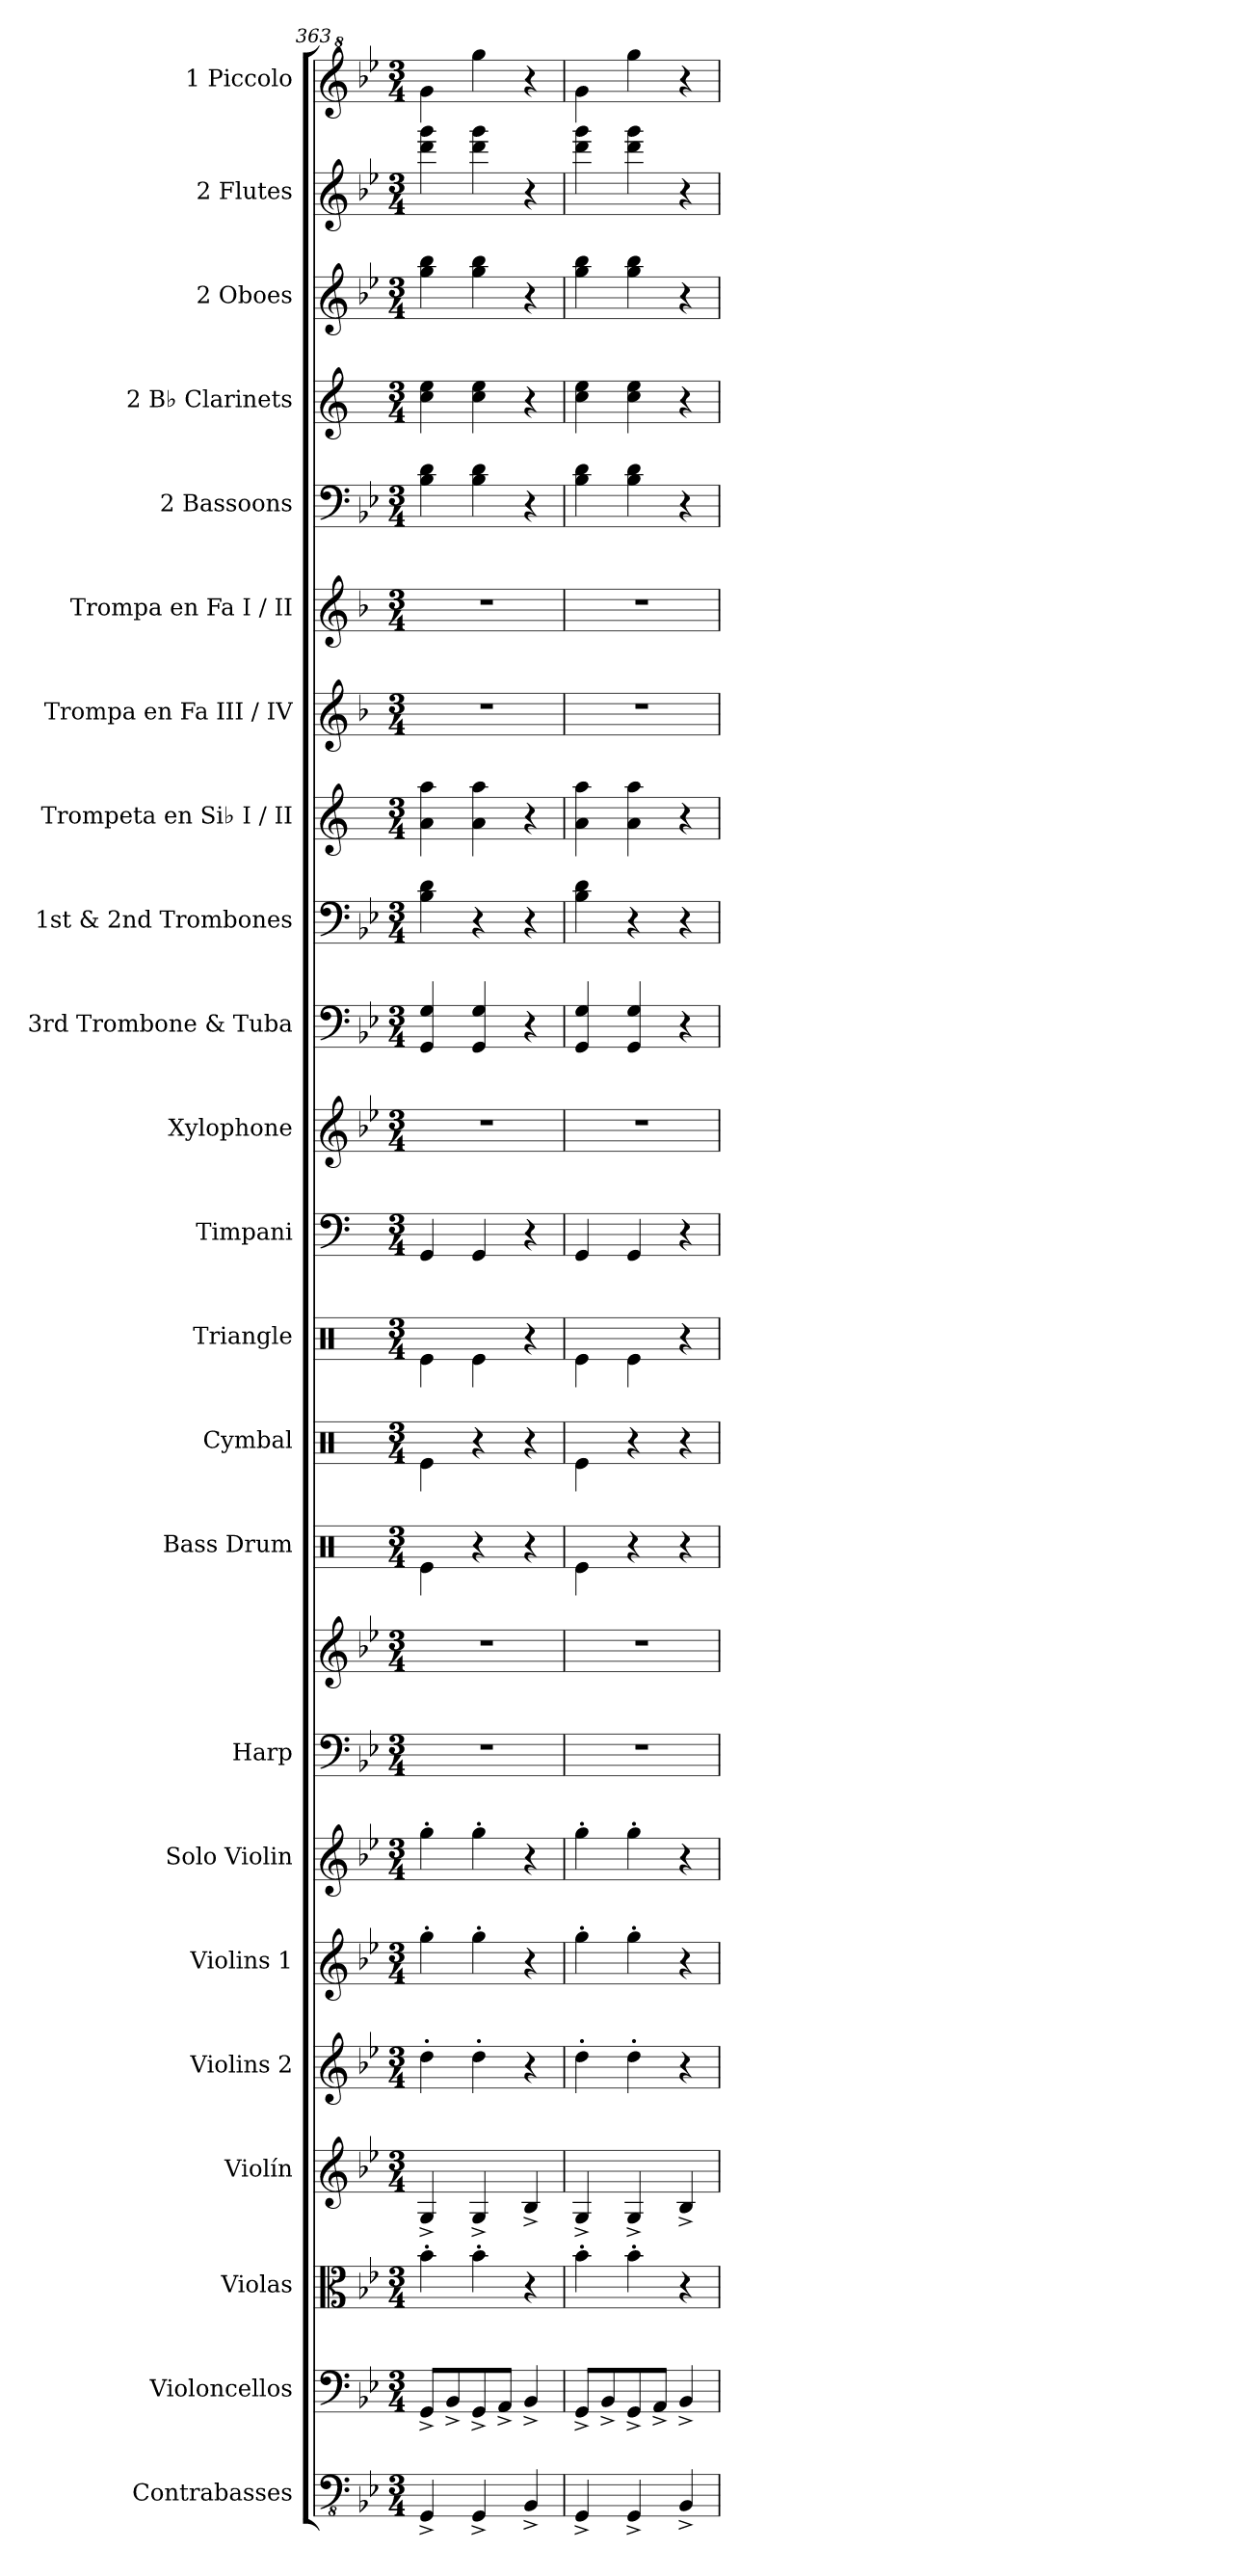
**kern	**kern	**kern	**kern	**kern	**kern	**kern	**kern	**kern	**kern	**kern	**kern	**kern	**kern	**kern	**kern	**kern	**kern	**kern	**kern	**kern	**kern	**kern	**kern
*part23	*part22	*part21	*part20	*part19	*part18	*part17	*part16	*part16	*part15	*part14	*part13	*part12	*part11	*part10	*part9	*part8	*part7	*part6	*part5	*part4	*part3	*part2	*part1
*staff24	*staff23	*staff22	*staff21	*staff20	*staff19	*staff18	*staff17	*staff16	*staff15	*staff14	*staff13	*staff12	*staff11	*staff10	*staff9	*staff8	*staff7	*staff6	*staff5	*staff4	*staff3	*staff2	*staff1
*I"Contrabasses	*I"Violoncellos	*I"Violas	*I"Violín	*I"Violins 2	*I"Violins 1	*I"Solo Violin	*I"Harp	*	*I"Bass Drum	*I"Cymbal	*I"Triangle	*I"Timpani	*I"Xylophone	*I"3rd Trombone     &amp; Tuba	*I"1st &amp; 2nd Trombones	*I"Trompeta en Si♭  I / II	*I"Trompa en Fa   III / IV	*I"Trompa en Fa I / II	*I"2 Bassoons	*I"2 B♭ Clarinets	*I"2 Oboes	*I"2 Flutes	*I"1 Piccolo
*I'Cbs.	*I'Vlcs.	*I'Vlas.	*I'Vln.	*I'Vlns. 2	*I'Vlns. 1	*I'S. Vln.	*I'Hrp.	*	*I'B. Dr.	*I'Cym.	*I'Trgl.	*I'Timp.	*I'Xyl.	*I'3rd Trb. &amp; Tba.	*I'1st &amp; 2nd    Trbs.	*I'Tpt. Si♭  I / II	*I'Trmp. Fa   III / IV	*I'Trmp. Fa I / II	*I'2 Bsns.	*I'2 B♭ Cls.	*I'2 Obs.	*I'2 Fls.	*I'1 Picc.
*clefFv4	*clefF4	*clefC3	*clefG2	*clefG2	*clefG2	*clefG2	*clefF4	*clefG2	*clefX	*clefX	*clefX	*clefF4	*clefG2	*clefF4	*clefF4	*clefG2	*clefG2	*clefG2	*clefF4	*clefG2	*clefG2	*clefG2	*clefG^2
*	*	*	*	*	*	*	*	*	*	*	*	*	*ITrd-7c-12	*	*	*ITrd1c2	*ITrd4c7	*ITrd4c7	*	*ITrd1c2	*	*	*ITrd-7c-12
*k[b-e-]	*k[b-e-]	*k[b-e-]	*k[b-e-]	*k[b-e-]	*k[b-e-]	*k[b-e-]	*k[b-e-]	*k[b-e-]	*k[]	*k[]	*k[]	*k[]	*k[b-e-]	*k[b-e-]	*k[b-e-]	*k[b-e-]	*k[b-e-]	*k[b-e-]	*k[b-e-]	*k[b-e-]	*k[b-e-]	*k[b-e-]	*k[b-e-]
*M3/4	*M3/4	*M3/4	*M3/4	*M3/4	*M3/4	*M3/4	*M3/4	*M3/4	*M3/4	*M3/4	*M3/4	*M3/4	*M3/4	*M3/4	*M3/4	*M3/4	*M3/4	*M3/4	*M3/4	*M3/4	*M3/4	*M3/4	*M3/4
=363	=363	=363	=363	=363	=363	=363	=363	=363	=363	=363	=363	=363	=363	=363	=363	=363	=363	=363	=363	=363	=363	=363	=363
4GGG^/	8GG^/L	4b-'\	4G^/	4dd'\	4gg'\	4gg'\	2.r	2.r	4Re\	4Re\	4Re\	4GG/	2.r	4GG/ 4G/	4B-\ 4d\	4g\ 4gg\	2.r	2.r	4B-\ 4d\	4b-\ 4dd\	4gg\ 4bb-\	4ddd\ 4ggg\	4ggg\
.	8BB-^/	.	.	.	.	.	.	.	.	.	.	.	.	.	.	.	.	.	.	.	.	.	.
4GGG^/	8GG^/	4b-'\	4G^/	4dd'\	4gg'\	4gg'\	.	.	4r	4r	4Re\	4GG/	.	4GG/ 4G/	4r	4g\ 4gg\	.	.	4B-\ 4d\	4b-\ 4dd\	4gg\ 4bb-\	4ddd\ 4ggg\	4gggg\
.	8AA^/J	.	.	.	.	.	.	.	.	.	.	.	.	.	.	.	.	.	.	.	.	.	.
4BBB-^/	4BB-^/	4r	4B-^/	4r	4r	4r	.	.	4r	4r	4r	4r	.	4r	4r	4r	.	.	4r	4r	4r	4r	4r
=364	=364	=364	=364	=364	=364	=364	=364	=364	=364	=364	=364	=364	=364	=364	=364	=364	=364	=364	=364	=364	=364	=364	=364
4GGG^/	8GG^/L	4b-'\	4G^/	4dd'\	4gg'\	4gg'\	2.r	2.r	4Re\	4Re\	4Re\	4GG/	2.r	4GG/ 4G/	4B-\ 4d\	4g\ 4gg\	2.r	2.r	4B-\ 4d\	4b-\ 4dd\	4gg\ 4bb-\	4ddd\ 4ggg\	4ggg\
.	8BB-^/	.	.	.	.	.	.	.	.	.	.	.	.	.	.	.	.	.	.	.	.	.	.
4GGG^/	8GG^/	4b-'\	4G^/	4dd'\	4gg'\	4gg'\	.	.	4r	4r	4Re\	4GG/	.	4GG/ 4G/	4r	4g\ 4gg\	.	.	4B-\ 4d\	4b-\ 4dd\	4gg\ 4bb-\	4ddd\ 4ggg\	4gggg\
.	8AA^/J	.	.	.	.	.	.	.	.	.	.	.	.	.	.	.	.	.	.	.	.	.	.
4BBB-^/	4BB-^/	4r	4B-^/	4r	4r	4r	.	.	4r	4r	4r	4r	.	4r	4r	4r	.	.	4r	4r	4r	4r	4r
=	=	=	=	=	=	=	=	=	=	=	=	=	=	=	=	=	=	=	=	=	=	=	=
*-	*-	*-	*-	*-	*-	*-	*-	*-	*-	*-	*-	*-	*-	*-	*-	*-	*-	*-	*-	*-	*-	*-	*-
